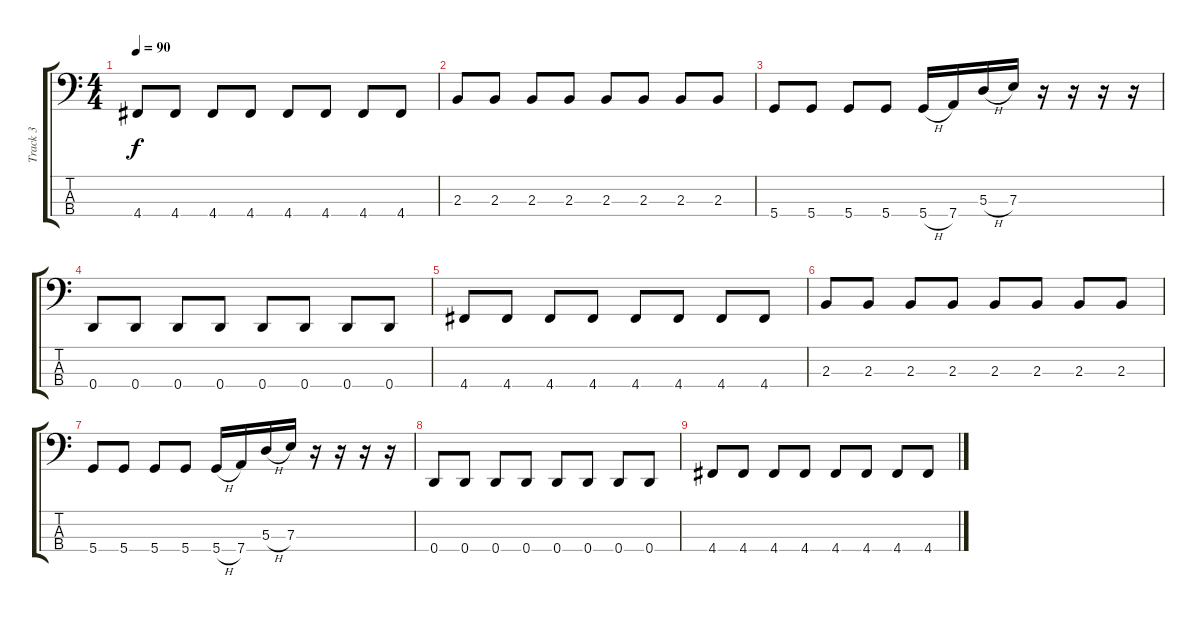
\track ("Track 3" "Track 3") {instrument electricbassfinger}
\staff {score tabs}
\tuning (G2 D2 A1 D1) {hide}
\ts (4 4)
\tempo 90
\clef f4
\ks c
4.4.8{dy f} 4.4.8 4.4.8 4.4.8 4.4.8 4.4.8 4.4.8 4.4.8 |
2.3.8 2.3.8 2.3.8 2.3.8 2.3.8 2.3.8 2.3.8 2.3.8 |
5.4.8 5.4.8 5.4.8 5.4.8 5.4{h}.16 7.4.16 5.3{h}.16 7.3.16 r.16 r.16 r.16 r.16 |
0.4.8 0.4.8 0.4.8 0.4.8 0.4.8 0.4.8 0.4.8 0.4.8 |
4.4.8 4.4.8 4.4.8 4.4.8 4.4.8 4.4.8 4.4.8 4.4.8 |
2.3.8 2.3.8 2.3.8 2.3.8 2.3.8 2.3.8 2.3.8 2.3.8 |
5.4.8 5.4.8 5.4.8 5.4.8 5.4{h}.16 7.4.16 5.3{h}.16 7.3.16 r.16 r.16 r.16 r.16 |
0.4.8 0.4.8 0.4.8 0.4.8 0.4.8 0.4.8 0.4.8 0.4.8 |
4.4.8 4.4.8 4.4.8 4.4.8 4.4.8 4.4.8 4.4.8 4.4.8
